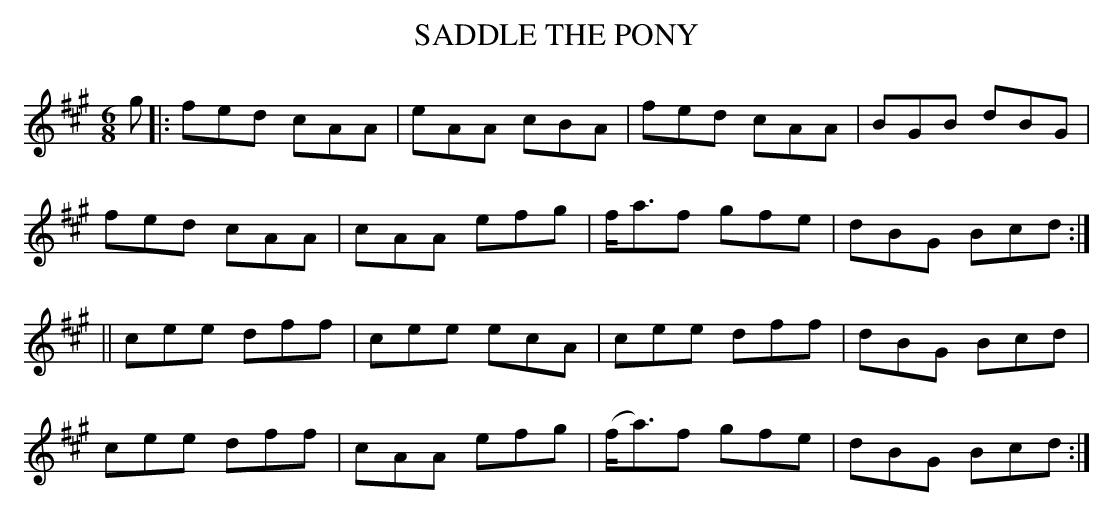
X:1
T: SADDLE THE PONY
M: 6/8
L: 1/8
K: A
g |:fed cAA|eAA cBA|fed cAA|BGB dBG|
fed cAA|cAA efg|f<af gfe|dBG Bcd:|
||cee dff|cee ecA|cee dff|dBG Bcd|
cee dff|cAA efg|(f<a)f gfe|dBG Bcd:|
